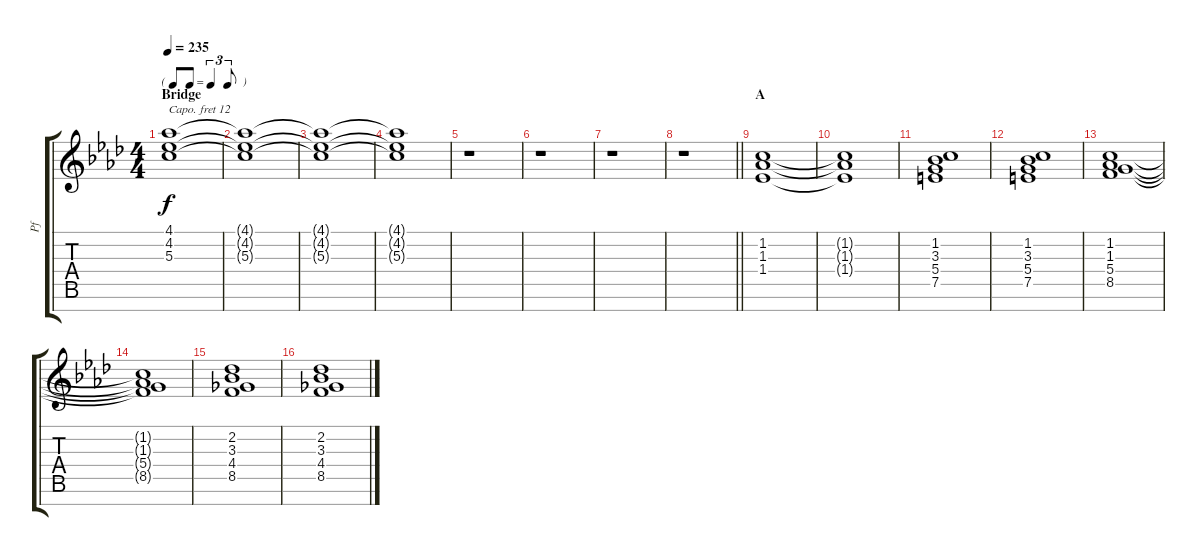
\track ("Pf" "Pf") {instrument electricgrandpiano}
\staff {score tabs}
\capo 12
\tuning (E4 B3 G3 D3 A2 E2 B1) {hide}
\ts (4 4)
\tf triplet8th
\section ("" "Bridge")
\tempo 235
\clef g2
\ks ab
(4.1 4.2 5.3).1{dy f} |
(4.1{t} 4.2{t} 5.3{t}).1 |
(4.1{t} 4.2{t} 5.3{t}).1 |
(4.1{t} 4.2{t} 5.3{t}).1 |
r.1 |
r.1 |
r.1 |
\barLineRight lightlight
r.1 |
\section ("" "A")
(1.2 1.3 1.4).1 |
(1.2{t} 1.3{t} 1.4{t}).1 |
(1.2 3.3 5.4 7.5).1 |
(1.2 3.3 5.4 7.5).1 |
(1.2 1.3 5.4 8.5).1 |
(1.2{t} 1.3{t} 5.4{t} 8.5{t}).1 |
(2.2 3.3 4.4 8.5).1 |
(2.2 3.3 4.4 8.5).1
